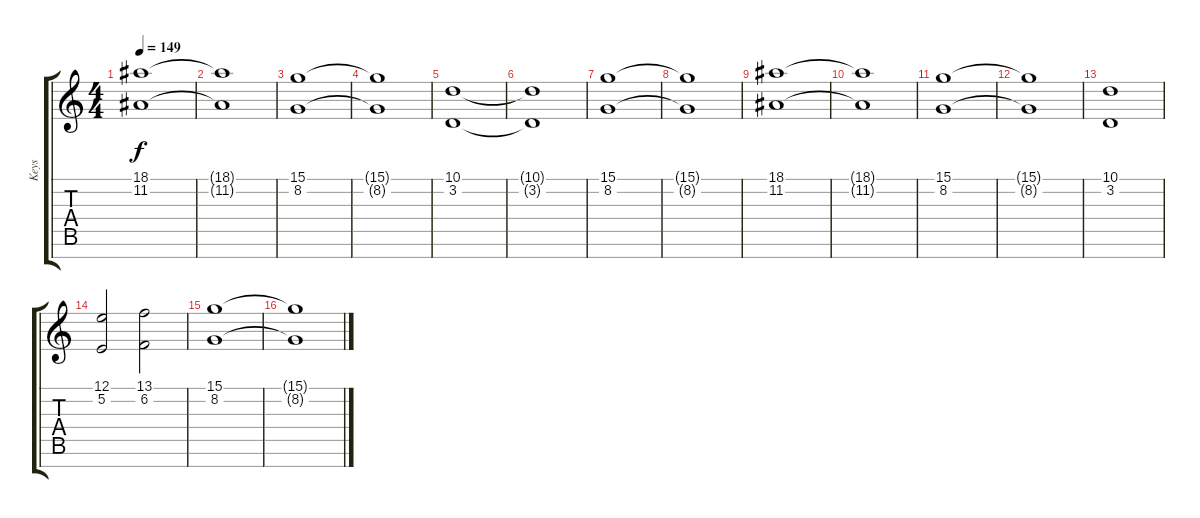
\track ("Keys" "Keys") {instrument stringensemble1}
\staff {score tabs}
\tuning (E4 B3 G3 D3 A2 E2 B1) {hide}
\ts (4 4)
\tempo 149
\clef g2
\ks c
(18.1 11.2).1{dy f} |
(18.1{t} 11.2{t}).1 |
(15.1 8.2).1 |
(15.1{t} 8.2{t}).1 |
(10.1 3.2).1 |
(10.1{t} 3.2{t}).1 |
(15.1 8.2).1 |
(15.1{t} 8.2{t}).1 |
(18.1 11.2).1 |
(18.1{t} 11.2{t}).1 |
(15.1 8.2).1 |
(15.1{t} 8.2{t}).1 |
(10.1 3.2).1 |
(12.1 5.2).2 (13.1 6.2).2 |
(15.1 8.2).1 |
(15.1{t} 8.2{t}).1
